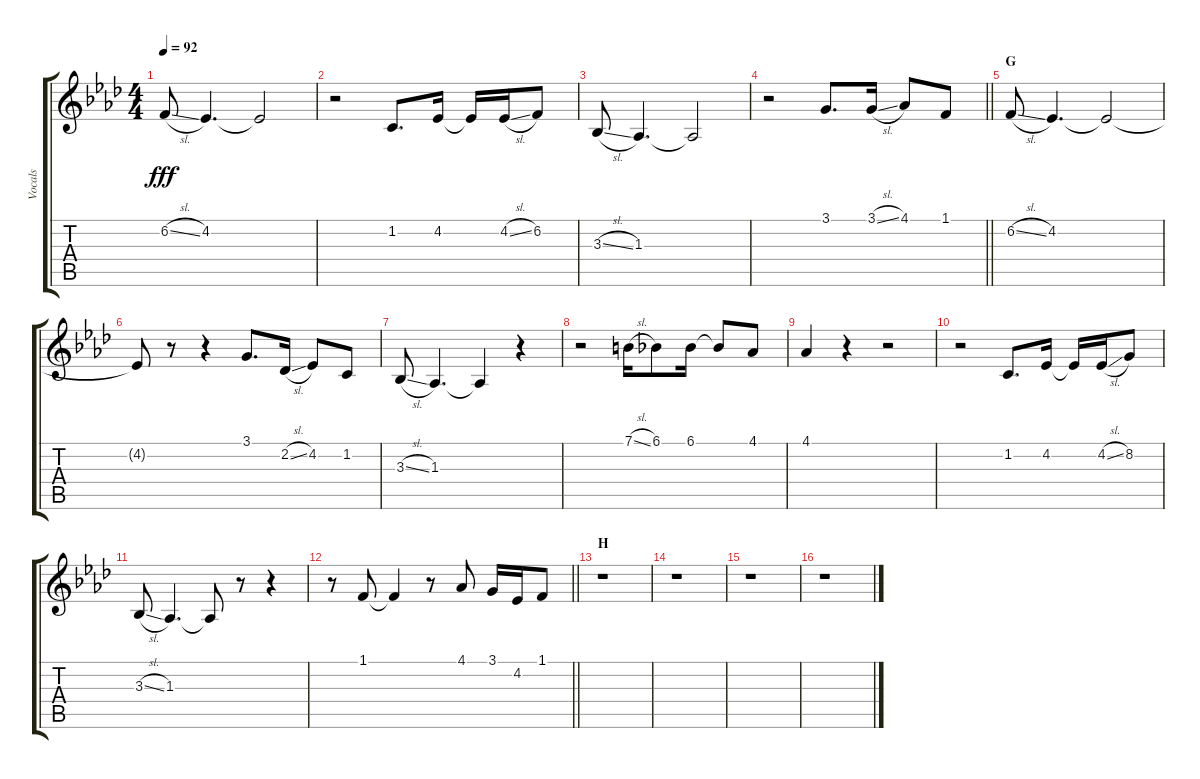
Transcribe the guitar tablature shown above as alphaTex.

\track ("Vocals" "Vocals") {instrument voiceoohs}
\staff {score tabs}
\tuning (E4 B3 G3 D3 A2 E2) {hide}
\ts (4 4)
\tempo 92
\clef g2
\ks ab
6.2{sl}.8{dy fff} 4.2.4{d} 4.2{t}.2 |
r.2 1.2.8{d} 4.2.16 4.2{t}.16 4.2{sl}.16 6.2.8 |
3.3{sl}.8 1.3.4{d} 1.3{t}.2 |
\barLineRight lightlight
r.2 3.1.8{d} 3.1{sl}.16 4.1.8 1.1.8 |
\section ("" "G")
6.2{sl}.8 4.2.4{d} 4.2{t}.2 |
4.2{t}.8 r.8 r.4 3.1.8{d} 2.2{sl}.16 4.2.8 1.2.8 |
3.3{sl}.8 1.3.4{d} 1.3{t}.4 r.4 |
r.2 7.1{sl}.16 6.1.8 6.1.16 6.1{t}.8 4.1.8 |
4.1.4 r.4 r.2 |
r.2 1.2.8{d} 4.2.16 4.2{t}.16 4.2{sl}.16 8.2.8 |
3.3{sl}.8 1.3.4{d} 1.3{t}.8 r.8 r.4 |
\barLineRight lightlight
r.8 1.1.8 1.1{t}.4 r.8 4.1.8 3.1.16 4.2.16 1.1.8 |
\section ("" "H")
r.1 |
r.1 |
r.1 |
r.1
